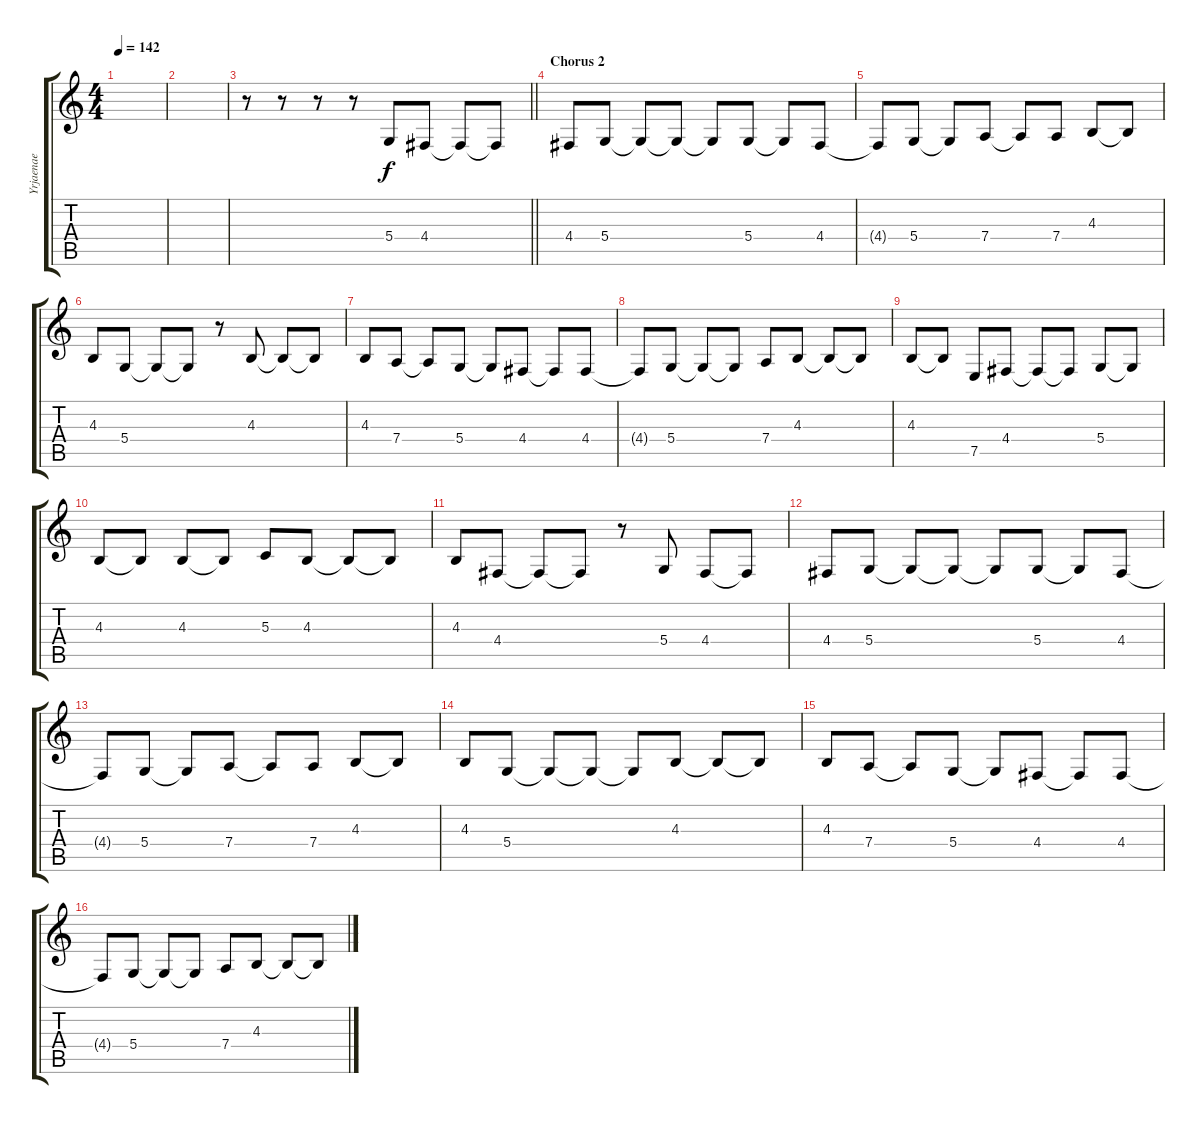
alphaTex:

\track ("Yrjaenae" "Yrjaenae") {instrument baritonesax}
\staff {score tabs}
\tuning (E4 B3 G3 D3 A2 E2) {hide}
\ts (4 4)
\tempo 142
\clef g2
\ks c
|
|
\barLineRight lightlight
r.8 r.8 r.8 r.8 5.4.8 4.4.8 4.4{t}.8 4.4{t}.8 |
\section ("" "Chorus 2")
4.4.8 5.4.8 5.4{t}.8 5.4{t}.8 5.4{t}.8 5.4.8 5.4{t}.8 4.4.8 |
4.4{t}.8 5.4.8 5.4{t}.8 7.4.8 7.4{t}.8 7.4.8 4.3.8 4.3{t}.8 |
4.3.8 5.4.8 5.4{t}.8 5.4{t}.8 r.8 4.3.8 4.3{t}.8 4.3{t}.8 |
4.3.8 7.4.8 7.4{t}.8 5.4.8 5.4{t}.8 4.4.8 4.4{t}.8 4.4.8 |
4.4{t}.8 5.4.8 5.4{t}.8 5.4{t}.8 7.4.8 4.3.8 4.3{t}.8 4.3{t}.8 |
4.3.8 4.3{t}.8 7.5.8 4.4.8 4.4{t}.8 4.4{t}.8 5.4.8 5.4{t}.8 |
4.3.8 4.3{t}.8 4.3.8 4.3{t}.8 5.3.8 4.3.8 4.3{t}.8 4.3{t}.8 |
4.3.8 4.4.8 4.4{t}.8 4.4{t}.8 r.8 5.4.8 4.4.8 4.4{t}.8 |
4.4.8 5.4.8 5.4{t}.8 5.4{t}.8 5.4{t}.8 5.4.8 5.4{t}.8 4.4.8 |
4.4{t}.8 5.4.8 5.4{t}.8 7.4.8 7.4{t}.8 7.4.8 4.3.8 4.3{t}.8 |
4.3.8 5.4.8 5.4{t}.8 5.4{t}.8 5.4{t}.8 4.3.8 4.3{t}.8 4.3{t}.8 |
4.3.8 7.4.8 7.4{t}.8 5.4.8 5.4{t}.8 4.4.8 4.4{t}.8 4.4.8 |
4.4{t}.8 5.4.8 5.4{t}.8 5.4{t}.8 7.4.8 4.3.8 4.3{t}.8 4.3{t}.8
